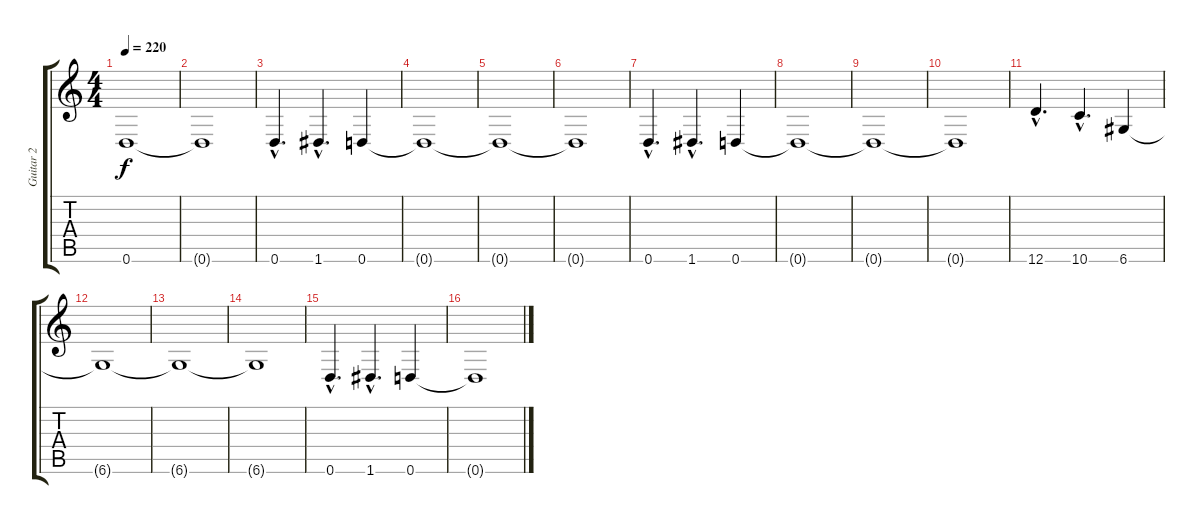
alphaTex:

\track ("Guitar 2" "Guitar 2") {instrument distortionguitar}
\staff {score tabs}
\tuning (E4 B3 G3 D3 A2 D2) {hide}
\ts (4 4)
\tempo 220
\clef g2
\ks c
0.6{t}.1{dy f} |
0.6{t}.1 |
0.6{hac}.4{d volume 12 instrument overdrivenguitar} 1.6{hac}.4{d} 0.6.4 |
0.6{t}.1 |
0.6{t}.1 |
0.6{t}.1 |
0.6{hac}.4{d volume 12 instrument overdrivenguitar} 1.6{hac}.4{d} 0.6.4 |
0.6{t}.1 |
0.6{t}.1 |
0.6{t}.1 |
12.6{hac}.4{d volume 12 instrument overdrivenguitar} 10.6{hac}.4{d} 6.6.4 |
6.6{t}.1 |
6.6{t}.1 |
6.6{t}.1 |
0.6{hac}.4{d volume 12 instrument overdrivenguitar} 1.6{hac}.4{d} 0.6.4 |
0.6{t}.1
